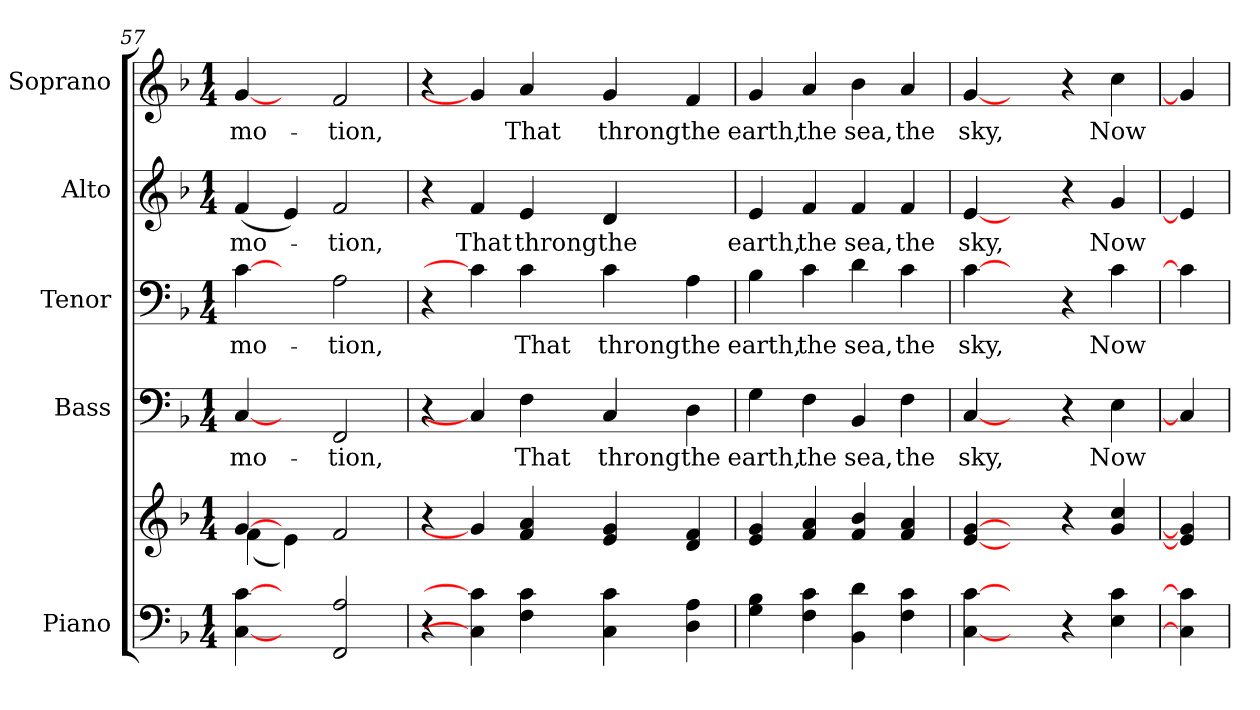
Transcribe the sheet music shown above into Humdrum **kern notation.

**kern	**kern	**kern	**text	**kern	**text	**kern	**text	**kern	**text
*part5	*part5	*part4	*part4	*part3	*part3	*part2	*part2	*part1	*part1
*staff6	*staff5	*staff4	*staff4	*staff3	*staff3	*staff2	*staff2	*staff1	*staff1
*I"Piano	*	*I"Bass	*	*I"Tenor	*	*I"Alto	*	*I"Soprano	*
*I'Pno.	*	*I'B.	*	*I'T.	*	*I'A.	*	*I'S.	*
!!LO:PB:g=z
*clefF4	*clefG2	*clefF4	*	*clefF4	*	*clefG2	*	*clefG2	*
*k[b-]	*k[b-]	*k[b-]	*	*k[b-]	*	*k[b-]	*	*k[b-]	*
*F:	*F:	*F:	*	*F:	*	*F:	*	*F:	*
*M1/4	*M1/4	*M1/4	*	*M1/4	*	*M1/4	*	*M1/4	*
=57	=57	=57	=57	=57	=57	=57	=57	=57	=57
*	*^	*	*	*	*	*	*	*	*
!	!	!	!	!LO:LY:b:color=#000000	!	!	!	!	!	!
!	!	!	!	!	!	!LO:LY:b:color=#000000	!	!	!	!
!	!	!	!	!	!	!	!	!LO:LY:b:color=#000000	!	!
!	!	!	!	!	!	!	!	!	!	!LO:LY:b:color=#000000
[4Ci\ [4ci	[4gi/	(4fi\	[4Ci/	mo-	[4ci\	mo-	(4fi/	mo-	[4gi/	mo-
4ryy	4ryy	4ei\)	4ryy	.	4ryy	.	4ei/)	.	4ryy	.
!	!	!	!	!LO:LY:b:color=#000000	!	!	!	!	!	!
!	!	!	!	!	!	!LO:LY:b:color=#000000	!	!	!	!
!	!	!	!	!	!	!	!	!LO:LY:b:color=#000000	!	!
!	!	!	!	!	!	!	!	!	!	!LO:LY:b:color=#000000
2FFi/ 2Ai	2fi/	2ryy	2FFi/	-tion,	2Ai\	-tion,	2fi/	-tion,	2fi/	-tion,
*	*v	*v	*	*	*	*	*	*	*	*
=58	=58	=58	=58	=58	=58	=58	=58	=58	=58
4r	4r	4r	.	4r	.	4r	.	4r	.
!	!	!	!	!	!	!	!LO:LY:b:color=#000000	!	!
4Ci\] 4ci]	4gi/]	4Ci/]	.	4ci\]	.	4fi/	That	4gi/]	.
!	!	!	!LO:LY:b:color=#000000	!	!	!	!	!	!
!	!	!	!	!	!LO:LY:b:color=#000000	!	!	!	!
!	!	!	!	!	!	!	!LO:LY:b:color=#000000	!	!
!	!	!	!	!	!	!	!	!	!LO:LY:b:color=#000000
4Fi\ 4ci	4fi/ 4ai	4Fi\	That	4ci\	That	4ei/	throng	4ai/	That
!	!	!	!LO:LY:b:color=#000000	!	!	!	!	!	!
!	!	!	!	!	!LO:LY:b:color=#000000	!	!	!	!
!	!	!	!	!	!	!	!LO:LY:b:color=#000000	!	!
!	!	!	!	!	!	!	!	!	!LO:LY:b:color=#000000
4Ci\ 4ci	4ei/ 4gi	4Ci/	throng	4ci\	throng	4di/	the	4gi/	throng
!	!	!	!LO:LY:b:color=#000000	!	!	!	!	!	!
!	!	!	!	!	!LO:LY:b:color=#000000	!	!	!	!
!	!	!	!	!	!	!	!	!	!LO:LY:b:color=#000000
4Di\ 4Ai	4di/ 4fi	4Di\	the	4Ai\	the	4ryy	.	4fi/	the
=59	=59	=59	=59	=59	=59	=59	=59	=59	=59
!	!	!	!LO:LY:b:color=#000000	!	!	!	!	!	!
!	!	!	!	!	!LO:LY:b:color=#000000	!	!	!	!
!	!	!	!	!	!	!	!LO:LY:b:color=#000000	!	!
!	!	!	!	!	!	!	!	!	!LO:LY:b:color=#000000
4Gi\ 4B-i	4ei/ 4gi	4Gi\	earth,	4B-i\	earth,	4ei/	earth,	4gi/	earth,
!	!	!	!LO:LY:b:color=#000000	!	!	!	!	!	!
!	!	!	!	!	!LO:LY:b:color=#000000	!	!	!	!
!	!	!	!	!	!	!	!LO:LY:b:color=#000000	!	!
!	!	!	!	!	!	!	!	!	!LO:LY:b:color=#000000
4Fi\ 4ci	4fi/ 4ai	4Fi\	the	4ci\	the	4fi/	the	4ai/	the
!	!	!	!LO:LY:b:color=#000000	!	!	!	!	!	!
!	!	!	!	!	!LO:LY:b:color=#000000	!	!	!	!
!	!	!	!	!	!	!	!LO:LY:b:color=#000000	!	!
!	!	!	!	!	!	!	!	!	!LO:LY:b:color=#000000
4BB-i\ 4di	4fi/ 4b-i	4BB-i/	sea,	4di\	sea,	4fi/	sea,	4b-i\	sea,
!	!	!	!LO:LY:b:color=#000000	!	!	!	!	!	!
!	!	!	!	!	!LO:LY:b:color=#000000	!	!	!	!
!	!	!	!	!	!	!	!LO:LY:b:color=#000000	!	!
!	!	!	!	!	!	!	!	!	!LO:LY:b:color=#000000
4Fi\ 4ci	4fi/ 4ai	4Fi\	the	4ci\	the	4fi/	the	4ai/	the
!!LO:PB:g=z
=60	=60	=60	=60	=60	=60	=60	=60	=60	=60
!	!	!	!LO:LY:b:color=#000000	!	!	!	!	!	!
!	!	!	!	!	!LO:LY:b:color=#000000	!	!	!	!
!	!	!	!	!	!	!	!LO:LY:b:color=#000000	!	!
!	!	!	!	!	!	!	!	!	!LO:LY:b:color=#000000
[4Ci\ [4ci	[4ei/ [4gi	[4Ci/	sky,	[4ci\	sky,	[4ei/	sky,	[4gi/	sky,
4ryy	4ryy	4ryy	.	4ryy	.	4ryy	.	4ryy	.
4r	4r	4r	.	4r	.	4r	.	4r	.
!	!	!	!LO:LY:b:color=#000000	!	!	!	!	!	!
!	!	!	!	!	!LO:LY:b:color=#000000	!	!	!	!
!	!	!	!	!	!	!	!LO:LY:b:color=#000000	!	!
!	!	!	!	!	!	!	!	!	!LO:LY:b:color=#000000
4Ei\ 4ci	4gi/ 4cci	4Ei\	Now	4ci\	Now	4gi/	Now	4cci\	Now
=61	=61	=61	=61	=61	=61	=61	=61	=61	=61
4Ci\] 4ci]	4ei/] 4gi]	4Ci/]	.	4ci\]	.	4ei/]	.	4gi/]	.
=	=	=	=	=	=	=	=	=	=
*-	*-	*-	*-	*-	*-	*-	*-	*-	*-
